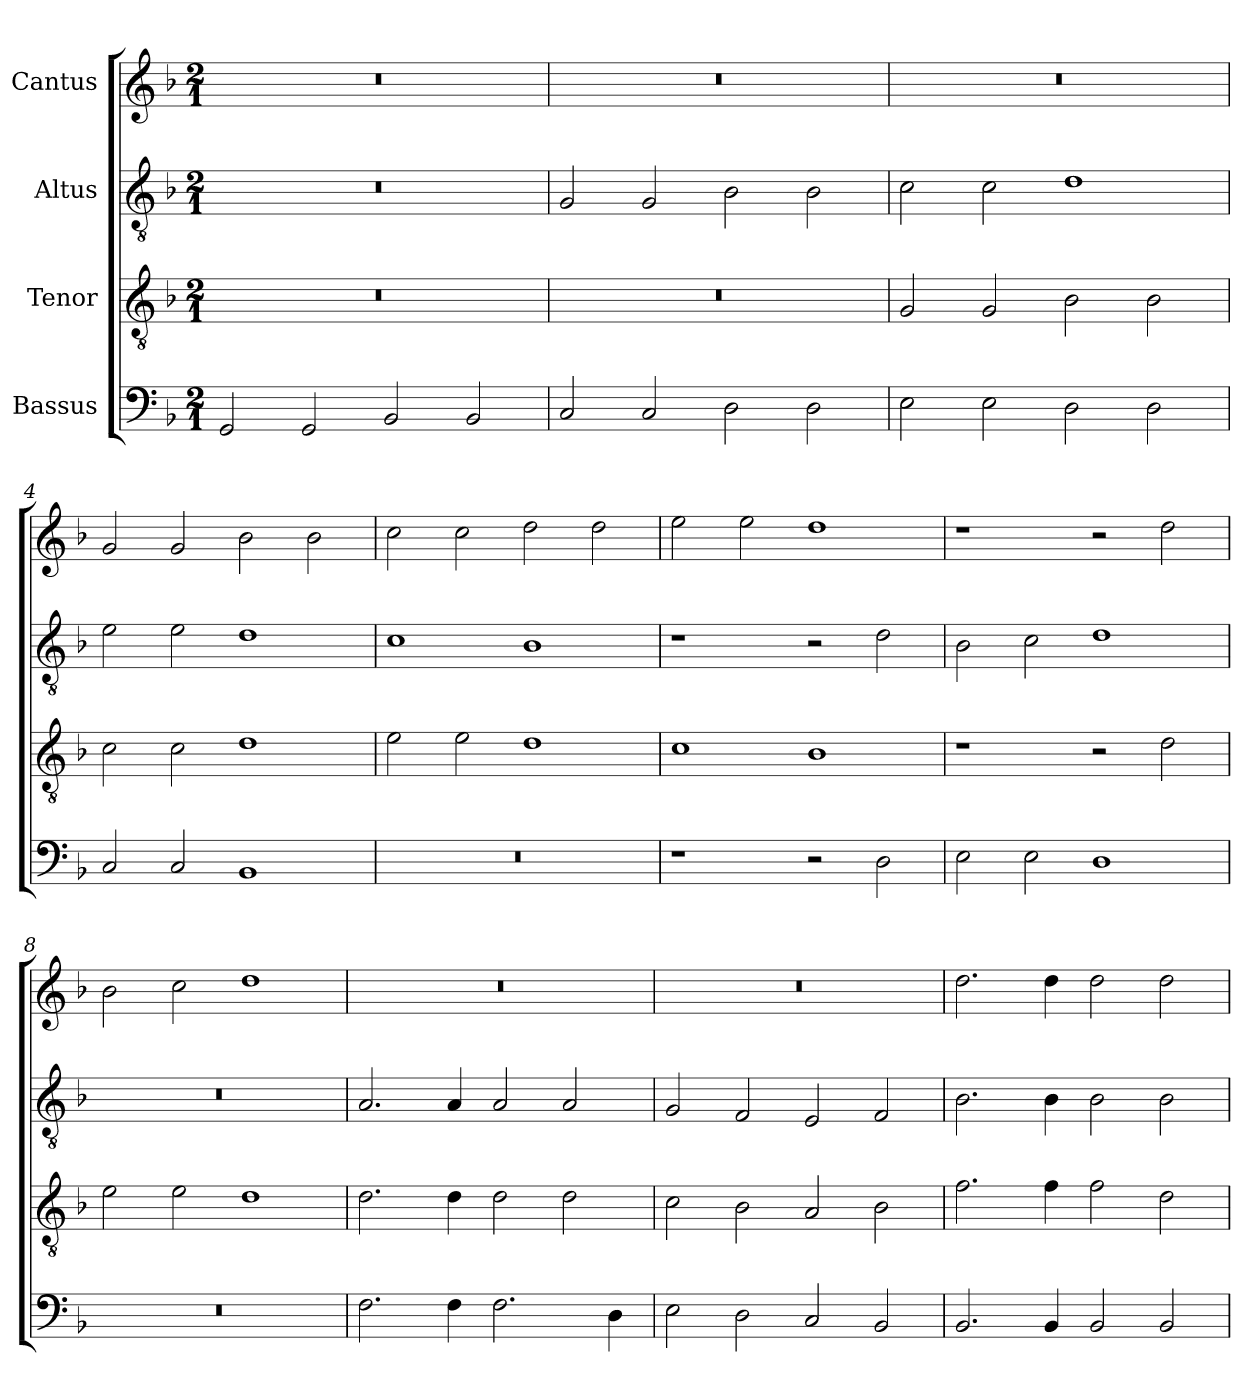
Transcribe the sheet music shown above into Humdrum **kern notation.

**kern	**kern	**kern	**kern
*part4	*part3	*part2	*part1
*staff4	*staff3	*staff2	*staff1
*I"Bassus	*I"Tenor	*I"Altus	*I"Cantus
!!LO:PB:g=z
*clefF4	*clefGv2	*clefGv2	*clefG2
*	*ITrd7c12	*ITrd7c12	*
*k[b-]	*k[b-]	*k[b-]	*k[b-]
*F:	*F:	*F:	*F:
*M2/1	*M2/1	*M2/1	*M2/1
*MM320	*MM320	*MM320	*MM320
=1	=1	=1	=1
!	!LO:N:vis=1	!LO:N:vis=1	!LO:N:vis=1
2GGi/	0r	0r	0r
2GGi/	.	.	.
2BB-i/	.	.	.
2BB-i/	.	.	.
=2	=2	=2	=2
!	!LO:N:vis=1	!	!LO:N:vis=1
2Ci/	0r	2GGi/	0r
2Ci/	.	2GGi/	.
2Di\	.	2BB-i\	.
2Di\	.	2BB-i\	.
=3	=3	=3	=3
!	!	!	!LO:N:vis=1
2Ei\	2GGi/	2Ci\	0r
2Ei\	2GGi/	2Ci\	.
2Di\	2BB-i\	1Di	.
2Di\	2BB-i\	.	.
=4	=4	=4	=4
2Ci/	2Ci\	2Ei\	2gi/
2Ci/	2Ci\	2Ei\	2gi/
1BB-i	1Di	1Di	2b-i\
.	.	.	2b-i\
=5	=5	=5	=5
!LO:N:vis=1	!	!	!
0r	2Ei\	1Ci	2cci\
.	2Ei\	.	2cci\
.	1Di	1BB-i	2ddi\
.	.	.	2ddi\
!!LO:LB:g=z
=6	=6	=6	=6
1r	1Ci	1r	2eei\
.	.	.	2eei\
2r	1BB-i	2r	1ddi
2Di\	.	2Di\	.
=7	=7	=7	=7
2Ei\	1r	2BB-i\	1r
2Ei\	.	2Ci\	.
1Di	2r	1Di	2r
.	2Di\	.	2ddi\
=8	=8	=8	=8
!LO:N:vis=1	!	!LO:N:vis=1	!
0r	2Ei\	0r	2b-i\
.	2Ei\	.	2cci\
.	1Di	.	1ddi
=9	=9	=9	=9
!	!	!	!LO:N:vis=1
2.Fi\	2.Di\	2.AAi/	0r
4Fi\	4Di\	4AAi/	.
2.Fi\	2Di\	2AAi/	.
.	2Di\	2AAi/	.
4Di\	.	.	.
=10	=10	=10	=10
!	!	!	!LO:N:vis=1
2Ei\	2Ci\	2GGi/	0r
2Di\	2BB-i\	2FFi/	.
2Ci/	2AAi/	2EEi/	.
2BB-i/	2BB-i\	2FFi/	.
!!LO:LB:g=z
=11	=11	=11	=11
2.BB-i/	2.Fi\	2.BB-i\	2.ddi\
4BB-i/	4Fi\	4BB-i\	4ddi\
2BB-i/	2Fi\	2BB-i\	2ddi\
2BB-i/	2Di\	2BB-i\	2ddi\
=	=	=	=
*-	*-	*-	*-
